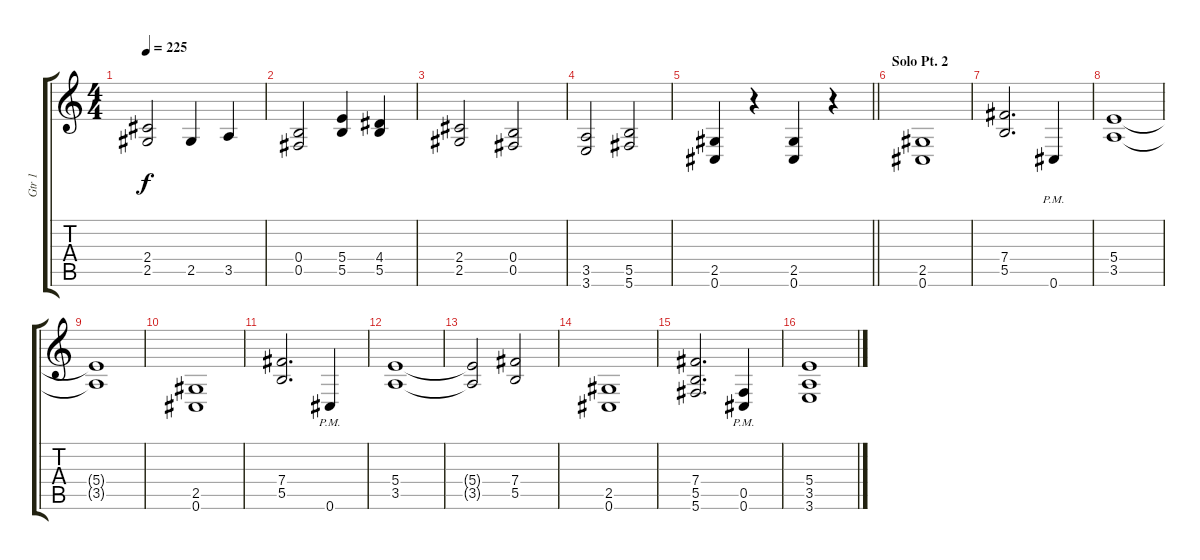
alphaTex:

\track ("Gtr 1" "Gtr 1") {instrument distortionguitar}
\staff {score tabs}
\tuning (Db4 Ab3 E3 B2 Gb2 Db2) {hide}
\ts (4 4)
\tempo 225
\clef g2
\ks c
(2.4 2.5).2{dy f} 2.5.4 3.5.4 |
(0.4 0.5).2 (5.4 5.5).4 (4.4 5.5).4 |
(2.4 2.5).2 (0.4 0.5).2 |
(3.5 3.6).2 (5.5 5.6).2 |
\barLineRight lightlight
(2.5 0.6).4 r.4 (2.5 0.6).4 r.4 |
\section ("" "Solo Pt. 2")
(2.5 0.6).1 |
(7.4 5.5).2{d} 0.6{pm}.4 |
(5.4 3.5).1 |
(5.4{t} 3.5{t}).1 |
(2.5 0.6).1 |
(7.4 5.5).2{d} 0.6{pm}.4 |
(5.4 3.5).1 |
(5.4{t} 3.5{t}).2 (7.4 5.5).2 |
(2.5 0.6).1 |
(7.4 5.5 5.6).2{d} (0.5{pm} 0.6{pm}).4 |
(5.4 3.5 3.6).1
